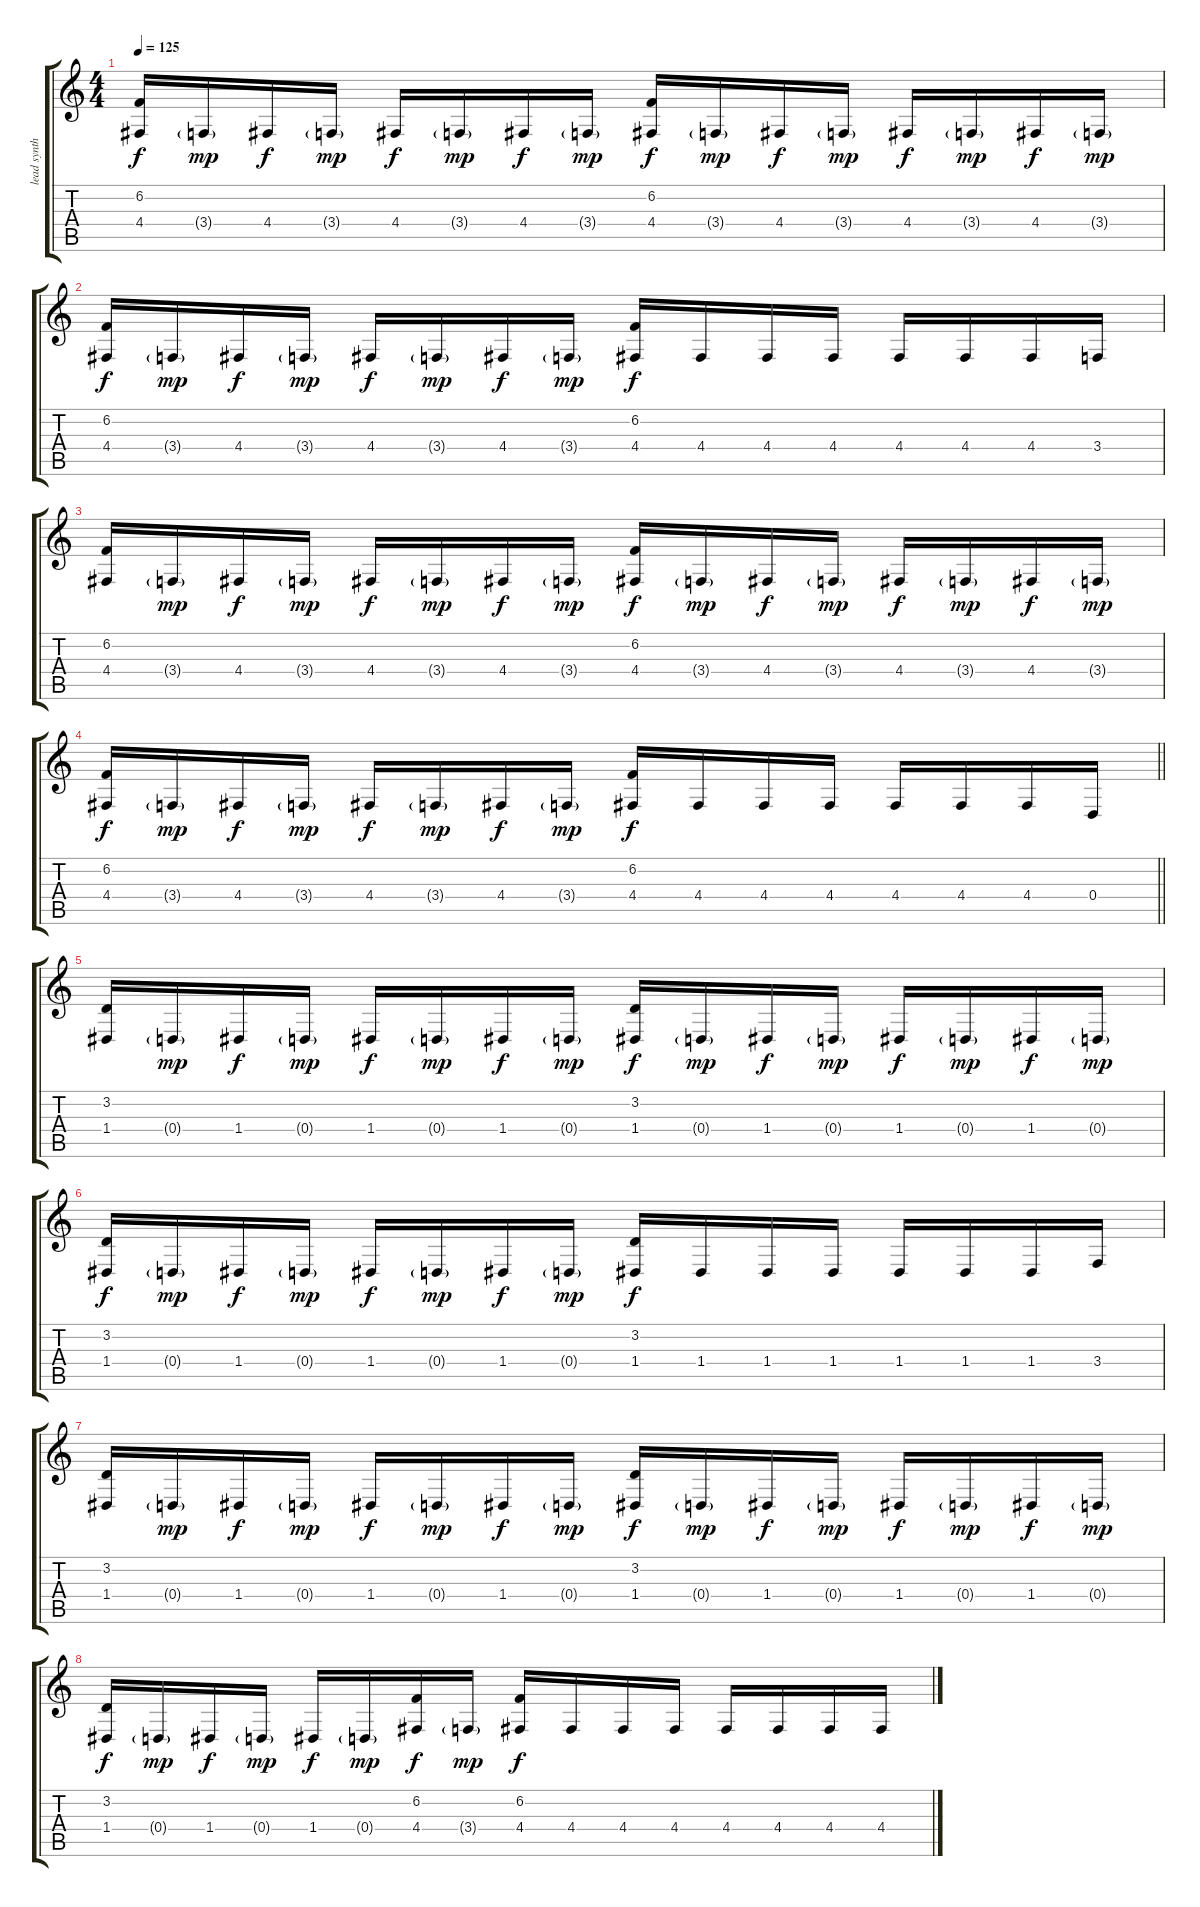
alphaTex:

\track ("lead synth" "lead synth") {instrument lead2sawtooth}
\staff {score tabs}
\tuning (E4 B3 G3 D3 A2 E2) {hide}
\ts (4 4)
\tempo 125
\clef g2
\ks c
(6.2 4.4).16{dy f} 3.4{g}.16{dy mp} 4.4.16{dy f} 3.4{g}.16{dy mp} 4.4.16{dy f} 3.4{g}.16{dy mp} 4.4.16{dy f} 3.4{g}.16{dy mp} (6.2 4.4).16{dy f} 3.4{g}.16{dy mp} 4.4.16{dy f} 3.4{g}.16{dy mp} 4.4.16{dy f} 3.4{g}.16{dy mp} 4.4.16{dy f} 3.4{g}.16{dy mp} |
(6.2 4.4).16{dy f} 3.4{g}.16{dy mp} 4.4.16{dy f} 3.4{g}.16{dy mp} 4.4.16{dy f} 3.4{g}.16{dy mp} 4.4.16{dy f} 3.4{g}.16{dy mp} (6.2 4.4).16{dy f} 4.4.16 4.4.16 4.4.16 4.4.16 4.4.16 4.4.16 3.4.16 |
(6.2 4.4).16 3.4{g}.16{dy mp} 4.4.16{dy f} 3.4{g}.16{dy mp} 4.4.16{dy f} 3.4{g}.16{dy mp} 4.4.16{dy f} 3.4{g}.16{dy mp} (6.2 4.4).16{dy f} 3.4{g}.16{dy mp} 4.4.16{dy f} 3.4{g}.16{dy mp} 4.4.16{dy f} 3.4{g}.16{dy mp} 4.4.16{dy f} 3.4{g}.16{dy mp} |
\barLineRight lightlight
(6.2 4.4).16{dy f} 3.4{g}.16{dy mp} 4.4.16{dy f} 3.4{g}.16{dy mp} 4.4.16{dy f} 3.4{g}.16{dy mp} 4.4.16{dy f} 3.4{g}.16{dy mp} (6.2 4.4).16{dy f} 4.4.16 4.4.16 4.4.16 4.4.16 4.4.16 4.4.16 0.4.16 |
(3.2 1.4).16 0.4{g}.16{dy mp} 1.4.16{dy f} 0.4{g}.16{dy mp} 1.4.16{dy f} 0.4{g}.16{dy mp} 1.4.16{dy f} 0.4{g}.16{dy mp} (3.2 1.4).16{dy f} 0.4{g}.16{dy mp} 1.4.16{dy f} 0.4{g}.16{dy mp} 1.4.16{dy f} 0.4{g}.16{dy mp} 1.4.16{dy f} 0.4{g}.16{dy mp} |
(3.2 1.4).16{dy f} 0.4{g}.16{dy mp} 1.4.16{dy f} 0.4{g}.16{dy mp} 1.4.16{dy f} 0.4{g}.16{dy mp} 1.4.16{dy f} 0.4{g}.16{dy mp} (3.2 1.4).16{dy f} 1.4.16 1.4.16 1.4.16 1.4.16 1.4.16 1.4.16 3.4.16 |
(3.2 1.4).16 0.4{g}.16{dy mp} 1.4.16{dy f} 0.4{g}.16{dy mp} 1.4.16{dy f} 0.4{g}.16{dy mp} 1.4.16{dy f} 0.4{g}.16{dy mp} (3.2 1.4).16{dy f} 0.4{g}.16{dy mp} 1.4.16{dy f} 0.4{g}.16{dy mp} 1.4.16{dy f} 0.4{g}.16{dy mp} 1.4.16{dy f} 0.4{g}.16{dy mp} |
(3.2 1.4).16{dy f} 0.4{g}.16{dy mp} 1.4.16{dy f} 0.4{g}.16{dy mp} 1.4.16{dy f} 0.4{g}.16{dy mp} (6.2 4.4).16{dy f} 3.4{g}.16{dy mp} (6.2 4.4).16{dy f} 4.4.16 4.4.16 4.4.16 4.4.16 4.4.16 4.4.16 4.4.16
